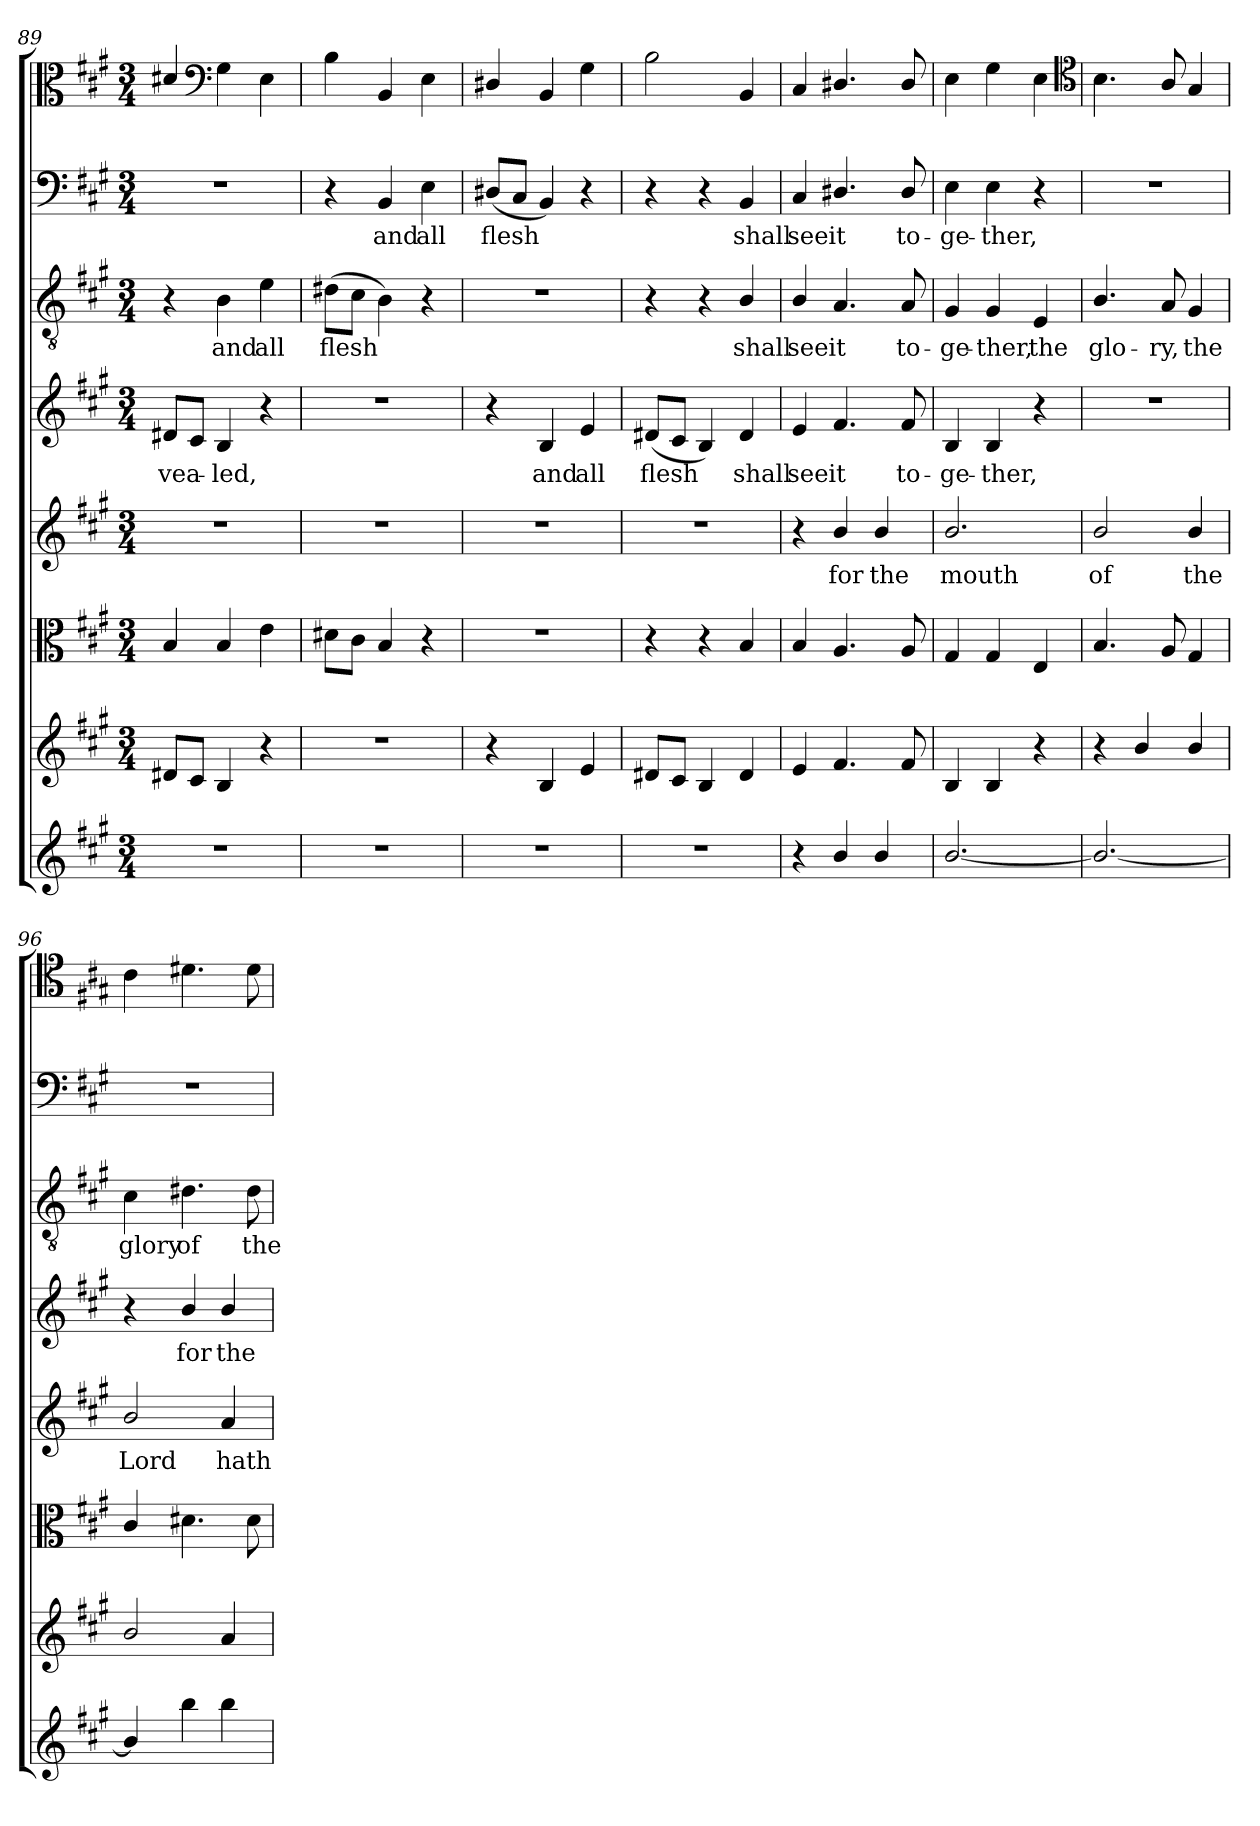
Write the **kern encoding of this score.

**kern	**kern	**kern	**kern	**text	**kern	**text	**kern	**text	**kern	**text	**kern
*part8	*part7	*part6	*part5	*part5	*part4	*part4	*part3	*part3	*part2	*part2	*part1
*staff8	*staff7	*staff6	*staff5	*staff5	*staff4	*staff4	*staff3	*staff3	*staff2	*staff2	*staff1
*clefG2	*clefG2	*clefC3	*clefG2	*	*clefG2	*	*clefGv2	*	*clefF4	*	*clefC3
*k[f#c#g#]	*k[f#c#g#]	*k[f#c#g#]	*k[f#c#g#]	*	*k[f#c#g#]	*	*k[f#c#g#]	*	*k[f#c#g#]	*	*k[f#c#g#]
*A:	*A:	*A:	*A:	*	*A:	*	*A:	*	*A:	*	*A:
*M3/4	*M3/4	*M3/4	*M3/4	*	*M3/4	*	*M3/4	*	*M3/4	*	*M3/4
=89	=89	=89	=89	=89	=89	=89	=89	=89	=89	=89	=89
2.r	8d#X/L	4B/	2.r	.	8d#X/L	-vea-	4r	.	2.r	.	4d#X/
.	8c#/J	.	.	.	8c#/J	.	.	.	.	.	.
*	*	*	*	*	*	*	*	*	*	*	*clefF4
.	4B/	4B/	.	.	4B/	-led,	4B\	and	.	.	4G#\
.	4r	4e\	.	.	4r	.	4e\	all	.	.	4E\
=90	=90	=90	=90	=90	=90	=90	=90	=90	=90	=90	=90
2.r	2.r	8d#X\L	2.r	.	2.r	.	(8d#X\L	flesh	4r	.	4B\
.	.	8c#\J	.	.	.	.	8c#\J	.	.	.	.
.	.	4B/	.	.	.	.	4B\)	.	4BB/	and	4BB/
.	.	4r	.	.	.	.	4r	.	4E\	all	4E\
=91	=91	=91	=91	=91	=91	=91	=91	=91	=91	=91	=91
2.r	4r	2.r	2.r	.	4r	.	2.r	.	(8D#X/L	flesh	4D#X/
.	.	.	.	.	.	.	.	.	8C#/J	.	.
.	4B/	.	.	.	4B/	and	.	.	4BB/)	.	4BB/
.	4e/	.	.	.	4e/	all	.	.	4r	.	4G#\
=92	=92	=92	=92	=92	=92	=92	=92	=92	=92	=92	=92
2.r	8d#X/L	4r	2.r	.	(8d#X/L	flesh	4r	.	4r	.	2B\
.	8c#/J	.	.	.	8c#/J	.	.	.	.	.	.
.	4B/	4r	.	.	4B/)	.	4r	.	4r	.	.
.	4d#/	4B/	.	.	4d#/	shall	4B/	shall	4BB/	shall	4BB/
=93	=93	=93	=93	=93	=93	=93	=93	=93	=93	=93	=93
4r	4e/	4B/	4r	.	4e/	see	4B/	see	4C#/	see	4C#/
4b/	4.f#/	4.A/	4b/	for	4.f#/	it	4.A/	it	4.D#X/	it	4.D#X/
4b/	.	.	4b/	the	.	.	.	.	.	.	.
.	8f#/	8A/	.	.	8f#/	to-	8A/	to-	8D#/	to-	8D#/
=94	=94	=94	=94	=94	=94	=94	=94	=94	=94	=94	=94
[2.b/	4B/	4G#/	2.b/	mouth	4B/	-ge-	4G#/	-ge-	4E\	-ge-	4E\
.	4B/	4G#/	.	.	4B/	-ther,	4G#/	-ther,	4E\	-ther,	4G#\
.	4r	4E/	.	.	4r	.	4E/	the	4r	.	4E\
*	*	*	*	*	*	*	*	*	*	*	*clefC4
=95	=95	=95	=95	=95	=95	=95	=95	=95	=95	=95	=95
2.b/_	4r	4.B/	2b/	of	2.r	.	4.B/	glo-	2.r	.	4.B\
.	4b/	.	.	.	.	.	.	.	.	.	.
.	.	8A/	.	.	.	.	8A/	-ry,	.	.	8A/
.	4b/	4G#/	4b/	the	.	.	4G#/	the	.	.	4G#/
=96	=96	=96	=96	=96	=96	=96	=96	=96	=96	=96	=96
4b/]	2b/	4c#/	2b/	Lord	4r	.	4c#\	glory	2.r	.	4c#\
4bb\	.	4.d#X\	.	.	4b/	for	4.d#X\	of	.	.	4.d#X\
4bb\	4a/	.	4a/	hath	4b/	the	.	.	.	.	.
.	.	8d#\	.	.	.	.	8d#\	the	.	.	8d#\
=	=	=	=	=	=	=	=	=	=	=	=
*-	*-	*-	*-	*-	*-	*-	*-	*-	*-	*-	*-
